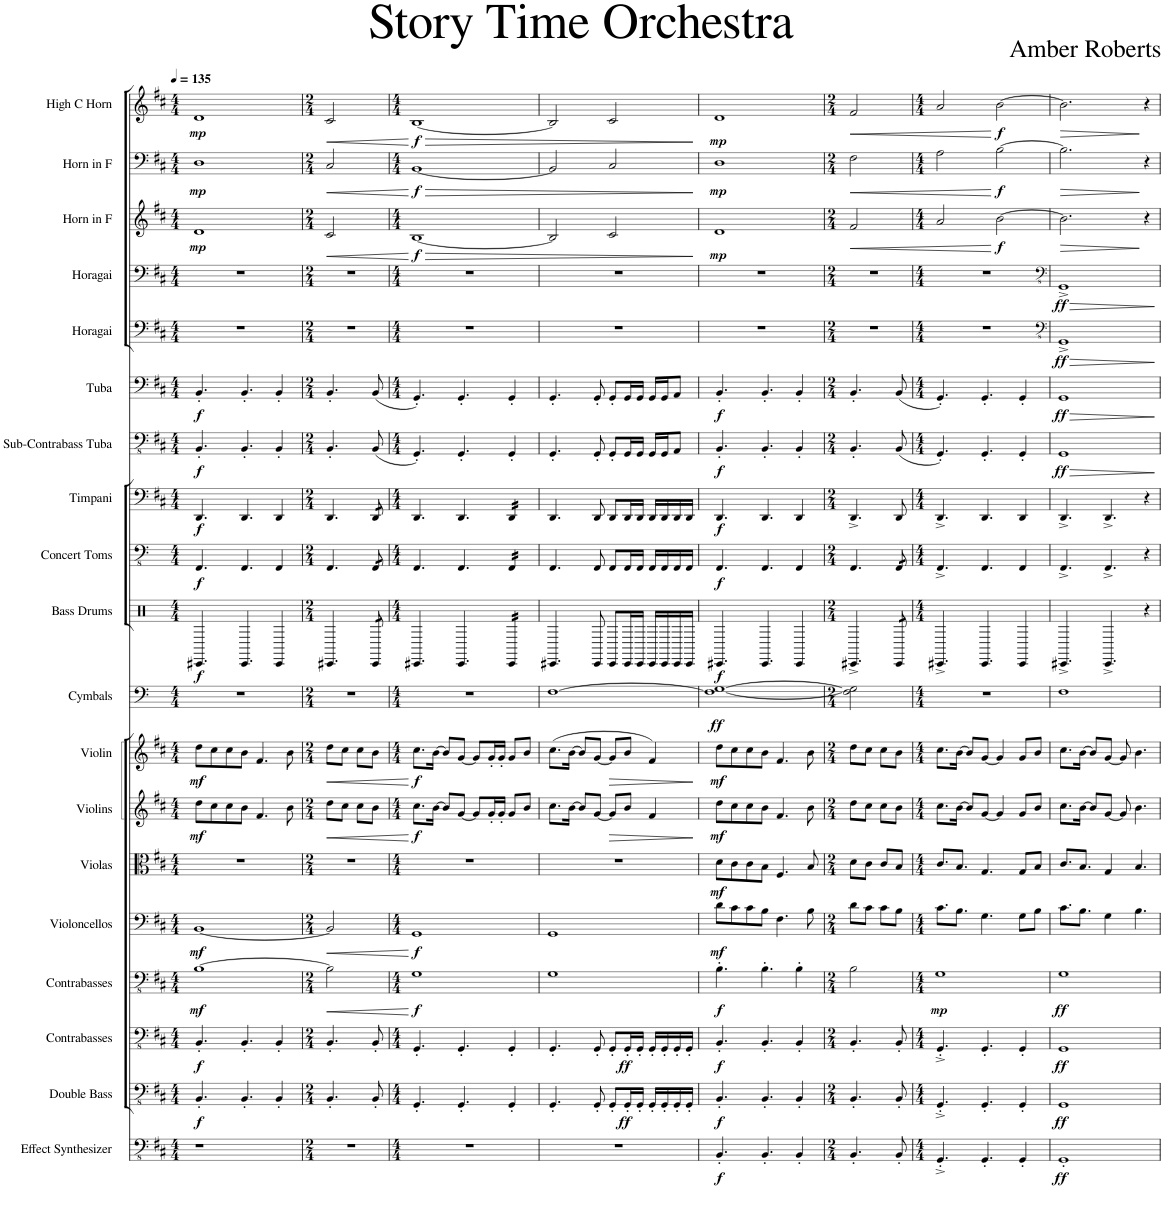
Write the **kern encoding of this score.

**kern	**dynam	**kern	**dynam	**kern	**dynam	**kern	**dynam	**kern	**dynam	**kern	**dynam	**kern	**dynam	**kern	**dynam	**kern	**dynam	**kern	**dynam	**kern	**dynam	**kern	**dynam	**kern	**dynam	**kern	**dynam	**kern	**dynam	**kern	**dynam	**kern	**dynam	**kern	**dynam	**kern	**dynam	**kern	**kern	**kern	**kern	**kern	**kern	**kern	**kern	**kern	**kern	**kern
*part30	*part30	*part29	*part29	*part28	*part28	*part27	*part27	*part26	*part26	*part25	*part25	*part24	*part24	*part23	*part23	*part22	*part22	*part21	*part21	*part20	*part20	*part19	*part19	*part18	*part18	*part17	*part17	*part16	*part16	*part15	*part15	*part14	*part14	*part13	*part13	*part12	*part12	*part11	*part10	*part9	*part8	*part7	*part6	*part5	*part4	*part3	*part2	*part1
*staff30	*staff30	*staff29	*staff29	*staff28	*staff28	*staff27	*staff27	*staff26	*staff26	*staff25	*staff25	*staff24	*staff24	*staff23	*staff23	*staff22	*staff22	*staff21	*staff21	*staff20	*staff20	*staff19	*staff19	*staff18	*staff18	*staff17	*staff17	*staff16	*staff16	*staff15	*staff15	*staff14	*staff14	*staff13	*staff13	*staff12	*staff12	*staff11	*staff10	*staff9	*staff8	*staff7	*staff6	*staff5	*staff4	*staff3	*staff2	*staff1
*I"Effect Synthesizer	*	*I"Double Bass	*	*I"Contrabasses	*	*I"Contrabasses	*	*I"Violoncellos	*	*I"Violas	*	*I"Violins	*	*I"Violin	*	*I"Cymbals	*	*I"Bass Drums	*	*I"Concert Toms	*	*I"Timpani	*	*I"Sub-Contrabass Tuba	*	*I"Tuba	*	*I"Horagai	*	*I"Horagai	*	*I"Horn in F	*	*I"Horn in F	*	*I"High C Horn	*	*I"Contrabassoon	*I"Bassoon	*I"A Bass Clarinet	*I"Clarinet	*I"Piccolo Clarinet	*I"Bass Oboe	*I"English Horn	*I"Oboe	*I"Pan Flute	*I"Flute	*I"Piccolo
*I'Synth.	*	*I'Db.	*	*I'Cbs.	*	*I'Cbs.	*	*I'Vcs.	*	*I'Vlas.	*	*I'Vlns.	*	*I'Vln.	*	*I'Cym.	*	*I'B.D.	*	*I'C. Toms	*	*I'Timp.	*	*I'SCb. Tb.	*	*I'Tba.	*	*I'Hor.	*	*I'Hor.	*	*	*	*	*	*I'H. C Hn.	*	*I'Cbsn.	*I'Bsn.	*I'A B. Cl.	*I'Cl.	*I'P. Cl.	*I'B. Ob.	*I'E. Hn.	*I'Ob.	*I'Pn. Fl.	*I'Fl.	*I'Picc.
*clefFv4	*	*clefFv4	*	*clefFv4	*	*clefFv4	*	*clefF4	*	*clefC3	*	*clefG2	*	*clefG2	*	*clefF4	*	*clefX	*	*clefFv4	*	*clefF4	*	*clefFv4	*	*clefF4	*	*clefF4	*	*clefF4	*	*clefG2	*	*clefF4	*	*clefG2	*	*clefFv4	*clefF4	*clefGv2	*clefG2	*clefG2	*clefGv2	*clefG2	*clefG2	*clefG2	*clefG2	*clefG^2
*	*	*ITrd7c12	*	*	*	*	*	*	*	*	*	*	*	*	*	*	*	*	*	*	*	*	*	*	*	*	*	*ITrd4c7	*	*ITrd4c7	*	*ITrd4c7	*	*ITrd4c7	*	*ITrd7c12	*	*	*	*ITrd8c14	*ITrd1c2	*ITrd1c2	*	*ITrd4c7	*	*	*	*ITrd-7c-12
*k[f#c#]	*	*k[f#c#]	*	*k[f#c#]	*	*k[f#c#]	*	*k[f#c#]	*	*k[f#c#]	*	*k[f#c#]	*	*k[f#c#]	*	*k[]	*	*k[]	*	*k[]	*	*k[f#c#]	*	*k[f#c#]	*	*k[f#c#]	*	*k[f#c#]	*	*k[f#c#]	*	*k[f#c#]	*	*k[f#c#]	*	*k[f#c#]	*	*k[f#c#]	*k[f#c#]	*k[f#c#]	*k[f#c#]	*k[f#c#]	*k[f#c#]	*k[f#c#]	*k[f#c#]	*k[f#c#]	*k[f#c#]	*k[f#c#]
*M4/4	*	*M4/4	*	*M4/4	*	*M4/4	*	*M4/4	*	*M4/4	*	*M4/4	*	*M4/4	*	*M4/4	*	*M4/4	*	*M4/4	*	*M4/4	*	*M4/4	*	*M4/4	*	*M4/4	*	*M4/4	*	*M4/4	*	*M4/4	*	*M4/4	*	*M4/4	*M4/4	*M4/4	*M4/4	*M4/4	*M4/4	*M4/4	*M4/4	*M4/4	*M4/4	*M4/4
*MM135	*	*MM135	*	*MM135	*	*MM135	*	*MM135	*	*MM135	*	*MM135	*	*MM135	*	*MM135	*	*MM135	*	*MM135	*	*MM135	*	*MM135	*	*MM135	*	*MM135	*	*MM135	*	*MM135	*	*MM135	*	*MM135	*	*MM135	*MM135	*MM135	*MM135	*MM135	*MM135	*MM135	*MM135	*MM135	*MM135	*MM135
=1	=1	=1	=1	=1	=1	=1	=1	=1	=1	=1	=1	=1	=1	=1	=1	=1	=1	=1	=1	=1	=1	=1	=1	=1	=1	=1	=1	=1	=1	=1	=1	=1	=1	=1	=1	=1	=1	=1	=1	=1	=1	=1	=1	=1	=1	=1	=1	=1
!	!	!	!LO:DY:b	!	!LO:DY:b	!	!LO:DY:b	!	!LO:DY:b	!	!	!	!LO:DY:b	!	!LO:DY:b	!	!	!	!LO:DY:b	!	!LO:DY:b	!	!LO:DY:b	!	!LO:DY:b	!	!LO:DY:b	!	!	!	!	!	!LO:DY:b	!	!LO:DY:b	!	!LO:DY:b	!	!	!	!	!	!	!	!	!	!	!
1r	.	4.BBB'/	f	4.BBB'/	f	[1BB	mf	[1BB	mf	1r	.	8dd\L	mf	8dd\L	mf	1r	.	4.CC#X/	f	4.FFF/	f	4.DD/	f	4.BBB'/	f	4.BB'/	f	1r	.	1r	.	1d	mp	1D	mp	1d	mp	1r	1r	1r	1r	1r	1r	1r	1r	1r	1r	1r
.	.	.	.	.	.	.	.	.	.	.	.	8cc#\	.	8cc#\	.	.	.	.	.	.	.	.	.	.	.	.	.	.	.	.	.	.	.	.	.	.	.	.	.	.	.	.	.	.	.	.	.	.
.	.	.	.	.	.	.	.	.	.	.	.	8cc#\	.	8cc#\	.	.	.	.	.	.	.	.	.	.	.	.	.	.	.	.	.	.	.	.	.	.	.	.	.	.	.	.	.	.	.	.	.	.
.	.	4.BBB'/	.	4.BBB'/	.	.	.	.	.	.	.	8b\J	.	8b\J	.	.	.	4.CC/	.	4.FFF/	.	4.DD/	.	4.BBB'/	.	4.BB'/	.	.	.	.	.	.	.	.	.	.	.	.	.	.	.	.	.	.	.	.	.	.
.	.	.	.	.	.	.	.	.	.	.	.	4.f#/	.	4.f#/	.	.	.	.	.	.	.	.	.	.	.	.	.	.	.	.	.	.	.	.	.	.	.	.	.	.	.	.	.	.	.	.	.	.
.	.	4BBB'/	.	4BBB'/	.	.	.	.	.	.	.	.	.	.	.	.	.	4CC/	.	4FFF/	.	4DD/	.	4BBB'/	.	4BB'/	.	.	.	.	.	.	.	.	.	.	.	.	.	.	.	.	.	.	.	.	.	.
.	.	.	.	.	.	.	.	.	.	.	.	8b\	.	8b\	.	.	.	.	.	.	.	.	.	.	.	.	.	.	.	.	.	.	.	.	.	.	.	.	.	.	.	.	.	.	.	.	.	.
=2	=2	=2	=2	=2	=2	=2	=2	=2	=2	=2	=2	=2	=2	=2	=2	=2	=2	=2	=2	=2	=2	=2	=2	=2	=2	=2	=2	=2	=2	=2	=2	=2	=2	=2	=2	=2	=2	=2	=2	=2	=2	=2	=2	=2	=2	=2	=2	=2
*M2/4	*	*M2/4	*	*M2/4	*	*M2/4	*	*M2/4	*	*M2/4	*	*M2/4	*	*M2/4	*	*M2/4	*	*M2/4	*	*M2/4	*	*M2/4	*	*M2/4	*	*M2/4	*	*M2/4	*	*M2/4	*	*M2/4	*	*M2/4	*	*M2/4	*	*M2/4	*M2/4	*M2/4	*M2/4	*M2/4	*M2/4	*M2/4	*M2/4	*M2/4	*M2/4	*M2/4
!	!	!	!	!	!	!	!LO:HP:b	!	!LO:HP:b	!	!	!	!LO:HP:b	!	!LO:HP:b	!	!	!	!	!	!	!	!	!	!	!	!	!	!	!	!	!	!LO:HP:b	!	!LO:HP:b	!	!LO:HP:b	!	!	!	!	!	!	!	!	!	!	!
2r	.	4.BBB'/	.	4.BBB'/	.	2BB\]	<	2BB/]	<	2r	.	8dd\L	<	8dd\L	<	2r	.	4.CC#X/	.	4.FFF/	.	4.DD/	.	4.BBB'/	.	4.BB'/	.	2r	.	2r	.	2c#/	<	2C#/	<	2c#/	<	2r	2r	2r	2r	2r	2r	2r	2r	2r	2r	2r
.	.	.	.	.	.	.	.	.	.	.	.	8cc#\J	.	8cc#\J	.	.	.	.	.	.	.	.	.	.	.	.	.	.	.	.	.	.	.	.	.	.	.	.	.	.	.	.	.	.	.	.	.	.
.	.	.	.	.	.	.	.	.	.	.	.	8cc#\L	.	8cc#\L	.	.	.	.	.	.	.	.	.	.	.	.	.	.	.	.	.	.	.	.	.	.	.	.	.	.	.	.	.	.	.	.	.	.
*	*	*	*	*	*	*	*	*	*	*	*	*	*	*	*	*	*	*tremolo	*	*	*	*	*	*	*	*	*	*	*	*	*	*	*	*	*	*	*	*	*	*	*	*	*	*	*	*	*	*
*	*	*	*	*	*	*	*	*	*	*	*	*	*	*	*	*	*	*	*	*tremolo	*	*	*	*	*	*	*	*	*	*	*	*	*	*	*	*	*	*	*	*	*	*	*	*	*	*	*	*
*	*	*	*	*	*	*	*	*	*	*	*	*	*	*	*	*	*	*	*	*	*	*tremolo	*	*	*	*	*	*	*	*	*	*	*	*	*	*	*	*	*	*	*	*	*	*	*	*	*	*
.	.	8BBB'/	.	8BBB'/	.	.	.	.	.	.	.	8b\J	.	8b\J	.	.	.	16CC/	.	16FFF/	.	16DD/	.	(8BBB/	.	(8BB/	.	.	.	.	.	.	.	.	.	.	.	.	.	.	.	.	.	.	.	.	.	.
.	.	.	.	.	.	.	.	.	.	.	.	.	.	.	.	.	.	16CC/	.	16FFF/	.	16DD/	.	.	.	.	.	.	.	.	.	.	.	.	.	.	.	.	.	.	.	.	.	.	.	.	.	.
*	*	*	*	*	*	*	*	*	*	*	*	*	*	*	*	*	*	*	*	*	*	*Xtremolo	*	*	*	*	*	*	*	*	*	*	*	*	*	*	*	*	*	*	*	*	*	*	*	*	*	*
*	*	*	*	*	*	*	*	*	*	*	*	*	*	*	*	*	*	*	*	*Xtremolo	*	*	*	*	*	*	*	*	*	*	*	*	*	*	*	*	*	*	*	*	*	*	*	*	*	*	*	*
*	*	*	*	*	*	*	*	*	*	*	*	*	*	*	*	*	*	*Xtremolo	*	*	*	*	*	*	*	*	*	*	*	*	*	*	*	*	*	*	*	*	*	*	*	*	*	*	*	*	*	*
.	.	.	.	.	.	.	[	.	[	.	.	.	[	.	[	.	.	.	.	.	.	.	.	.	.	.	.	.	.	.	.	.	[	.	[	.	[	.	.	.	.	.	.	.	.	.	.	.
=3	=3	=3	=3	=3	=3	=3	=3	=3	=3	=3	=3	=3	=3	=3	=3	=3	=3	=3	=3	=3	=3	=3	=3	=3	=3	=3	=3	=3	=3	=3	=3	=3	=3	=3	=3	=3	=3	=3	=3	=3	=3	=3	=3	=3	=3	=3	=3	=3
*M4/4	*	*M4/4	*	*M4/4	*	*M4/4	*	*M4/4	*	*M4/4	*	*M4/4	*	*M4/4	*	*M4/4	*	*M4/4	*	*M4/4	*	*M4/4	*	*M4/4	*	*M4/4	*	*M4/4	*	*M4/4	*	*M4/4	*	*M4/4	*	*M4/4	*	*M4/4	*M4/4	*M4/4	*M4/4	*M4/4	*M4/4	*M4/4	*M4/4	*M4/4	*M4/4	*M4/4
!	!	!	!	!	!	!	!LO:DY:b	!	!LO:DY:b	!	!	!	!LO:DY:b	!	!LO:DY:b	!	!	!	!	!	!	!	!	!	!	!	!	!	!	!	!	!	!LO:HP:b	!	!LO:HP:b	!	!LO:HP:b	!	!	!	!	!	!	!	!	!	!	!
!	!	!	!	!	!	!	!	!	!	!	!	!	!	!	!	!	!	!	!	!	!	!	!	!	!	!	!	!	!	!	!	!	!LO:DY:n=1:b	!	!LO:DY:n=1:b	!	!LO:DY:n=1:b	!	!	!	!	!	!	!	!	!	!	!
1r	.	4.GGG'/	.	4.GGG'/	.	1GG	f	1GG	f	1r	.	8.cc#\L	f	8.cc#\L	f	1r	.	4.CC#X/	.	4.FFF/	.	4.DD/	.	4.GGG'/)	.	4.GG'/)	.	1r	.	1r	.	[1B	> f	[1BB	> f	[1B	> f	1r	1r	1r	1r	1r	1r	1r	1r	1r	1r	1r
.	.	.	.	.	.	.	.	.	.	.	.	[16b\Jk	.	[16b\Jk	.	.	.	.	.	.	.	.	.	.	.	.	.	.	.	.	.	.	.	.	.	.	.	.	.	.	.	.	.	.	.	.	.	.
.	.	.	.	.	.	.	.	.	.	.	.	8b/L]	.	8b/L]	.	.	.	.	.	.	.	.	.	.	.	.	.	.	.	.	.	.	.	.	.	.	.	.	.	.	.	.	.	.	.	.	.	.
.	.	4.GGG'/	.	4.GGG'/	.	.	.	.	.	.	.	[8g/J	.	[8g/J	.	.	.	4.CC/	.	4.FFF/	.	4.DD/	.	4.GGG'/	.	4.GG'/	.	.	.	.	.	.	.	.	.	.	.	.	.	.	.	.	.	.	.	.	.	.
.	.	.	.	.	.	.	.	.	.	.	.	8g/L]	.	8g/L]	.	.	.	.	.	.	.	.	.	.	.	.	.	.	.	.	.	.	.	.	.	.	.	.	.	.	.	.	.	.	.	.	.	.
.	.	.	.	.	.	.	.	.	.	.	.	16g'/L	.	16g'/L	.	.	.	.	.	.	.	.	.	.	.	.	.	.	.	.	.	.	.	.	.	.	.	.	.	.	.	.	.	.	.	.	.	.
.	.	.	.	.	.	.	.	.	.	.	.	16g'/JJ	.	16g'/JJ	.	.	.	.	.	.	.	.	.	.	.	.	.	.	.	.	.	.	.	.	.	.	.	.	.	.	.	.	.	.	.	.	.	.
*	*	*	*	*	*	*	*	*	*	*	*	*	*	*	*	*	*	*tremolo	*	*	*	*	*	*	*	*	*	*	*	*	*	*	*	*	*	*	*	*	*	*	*	*	*	*	*	*	*	*
*	*	*	*	*	*	*	*	*	*	*	*	*	*	*	*	*	*	*	*	*tremolo	*	*	*	*	*	*	*	*	*	*	*	*	*	*	*	*	*	*	*	*	*	*	*	*	*	*	*	*
*	*	*	*	*	*	*	*	*	*	*	*	*	*	*	*	*	*	*	*	*	*	*tremolo	*	*	*	*	*	*	*	*	*	*	*	*	*	*	*	*	*	*	*	*	*	*	*	*	*	*
.	.	4GGG'/	.	4GGG'/	.	.	.	.	.	.	.	8g/L	.	8g/L	.	.	.	16CC/LL	.	16FFF/LL	.	16DD/LL	.	4GGG'/	.	4GG'/	.	.	.	.	.	.	.	.	.	.	.	.	.	.	.	.	.	.	.	.	.	.
.	.	.	.	.	.	.	.	.	.	.	.	.	.	.	.	.	.	16CC/	.	16FFF/	.	16DD/	.	.	.	.	.	.	.	.	.	.	.	.	.	.	.	.	.	.	.	.	.	.	.	.	.	.
.	.	.	.	.	.	.	.	.	.	.	.	8b/J	.	8b/J	.	.	.	16CC/	.	16FFF/	.	16DD/	.	.	.	.	.	.	.	.	.	.	.	.	.	.	.	.	.	.	.	.	.	.	.	.	.	.
.	.	.	.	.	.	.	.	.	.	.	.	.	.	.	.	.	.	16CC/JJ	.	16FFF/JJ	.	16DD/JJ	.	.	.	.	.	.	.	.	.	.	.	.	.	.	.	.	.	.	.	.	.	.	.	.	.	.
*	*	*	*	*	*	*	*	*	*	*	*	*	*	*	*	*	*	*	*	*	*	*Xtremolo	*	*	*	*	*	*	*	*	*	*	*	*	*	*	*	*	*	*	*	*	*	*	*	*	*	*
*	*	*	*	*	*	*	*	*	*	*	*	*	*	*	*	*	*	*	*	*Xtremolo	*	*	*	*	*	*	*	*	*	*	*	*	*	*	*	*	*	*	*	*	*	*	*	*	*	*	*	*
*	*	*	*	*	*	*	*	*	*	*	*	*	*	*	*	*	*	*Xtremolo	*	*	*	*	*	*	*	*	*	*	*	*	*	*	*	*	*	*	*	*	*	*	*	*	*	*	*	*	*	*
=4	=4	=4	=4	=4	=4	=4	=4	=4	=4	=4	=4	=4	=4	=4	=4	=4	=4	=4	=4	=4	=4	=4	=4	=4	=4	=4	=4	=4	=4	=4	=4	=4	=4	=4	=4	=4	=4	=4	=4	=4	=4	=4	=4	=4	=4	=4	=4	=4
1r	.	4.GGG'/	.	4.GGG'/	.	1GG	.	1GG	.	1r	.	8.cc#\L	.	(8.cc#\L	.	[1F	.	4.CC#X/	.	4.FFF/	.	4.DD/	.	4.GGG'/	.	4.GG'/	.	1r	.	1r	.	2B/]	.	2BB/]	.	2B/]	.	1r	1r	1r	1r	1r	1r	1r	1r	1r	1r	1r
.	.	.	.	.	.	.	.	.	.	.	.	[16b\Jk	.	[16b\Jk	.	.	.	.	.	.	.	.	.	.	.	.	.	.	.	.	.	.	.	.	.	.	.	.	.	.	.	.	.	.	.	.	.	.
.	.	.	.	.	.	.	.	.	.	.	.	8b/L]	.	8b/L]	.	.	.	.	.	.	.	.	.	.	.	.	.	.	.	.	.	.	.	.	.	.	.	.	.	.	.	.	.	.	.	.	.	.
.	.	8GGG'/	.	8GGG'/	.	.	.	.	.	.	.	[8g/J	.	[8g/J	.	.	.	8CC/	.	8FFF/	.	8DD/	.	8GGG'/	.	8GG'/	.	.	.	.	.	.	.	.	.	.	.	.	.	.	.	.	.	.	.	.	.	.
!	!	!	!	!	!	!	!	!	!	!	!	!	!LO:HP:b	!	!LO:HP:b	!	!	!	!	!	!	!	!	!	!	!	!	!	!	!	!	!	!	!	!	!	!	!	!	!	!	!	!	!	!	!	!	!
.	.	8GGG'/L	.	8GGG'/L	.	.	.	.	.	.	.	8g/L]	>	8g/L]	>	.	.	8CC/L	.	8FFF/L	.	8DD/L	.	8GGG'/L	.	8GG'/L	.	.	.	.	.	2c#/	.	2C#/	.	2c#/	.	.	.	.	.	.	.	.	.	.	.	.
!	!	!	!LO:DY:b	!	!LO:DY:b	!	!	!	!	!	!	!	!	!	!	!	!	!	!	!	!	!	!	!	!	!	!	!	!	!	!	!	!	!	!	!	!	!	!	!	!	!	!	!	!	!	!	!
.	.	16GGG'/L	ff	16GGG'/L	ff	.	.	.	.	.	.	8b/J	.	8b/J	.	.	.	16CC/L	.	16FFF/L	.	16DD/L	.	16GGG/L	.	16GG/L	.	.	.	.	.	.	.	.	.	.	.	.	.	.	.	.	.	.	.	.	.	.
.	.	16GGG'/JJ	.	16GGG'/JJ	.	.	.	.	.	.	.	.	.	.	.	.	.	16CC/JJ	.	16FFF/JJ	.	16DD/JJ	.	16GGG/JJ	.	16GG/JJ	.	.	.	.	.	.	.	.	.	.	.	.	.	.	.	.	.	.	.	.	.	.
.	.	16GGG'/LL	.	16GGG'/LL	.	.	.	.	.	.	.	4f#/	.	4f#/)	.	.	.	16CC/LL	.	16FFF/LL	.	16DD/LL	.	16GGG/LL	.	16GG/LL	.	.	.	.	.	.	.	.	.	.	.	.	.	.	.	.	.	.	.	.	.	.
.	.	16GGG'/	.	16GGG'/	.	.	.	.	.	.	.	.	.	.	.	.	.	16CC/	.	16FFF/	.	16DD/	.	16GGG/J	.	16GG/J	.	.	.	.	.	.	.	.	.	.	.	.	.	.	.	.	.	.	.	.	.	.
.	.	16GGG'/	.	16GGG'/	.	.	.	.	.	.	.	.	.	.	.	.	.	16CC/	.	16FFF/	.	16DD/	.	8AAA/J	.	8AA/J	.	.	.	.	.	.	.	.	.	.	.	.	.	.	.	.	.	.	.	.	.	.
.	.	16GGG'/JJ	.	16GGG'/JJ	.	.	.	.	.	.	.	.	.	.	.	.	.	16CC/JJ	.	16FFF/JJ	.	16DD/JJ	.	.	.	.	.	.	.	.	.	.	.	.	.	.	.	.	.	.	.	.	.	.	.	.	.	.
.	.	.	.	.	.	.	.	.	.	.	.	.	]	.	]	.	.	.	.	.	.	.	.	.	.	.	.	.	.	.	.	.	]	.	]	.	]	.	.	.	.	.	.	.	.	.	.	.
=5	=5	=5	=5	=5	=5	=5	=5	=5	=5	=5	=5	=5	=5	=5	=5	=5	=5	=5	=5	=5	=5	=5	=5	=5	=5	=5	=5	=5	=5	=5	=5	=5	=5	=5	=5	=5	=5	=5	=5	=5	=5	=5	=5	=5	=5	=5	=5	=5
!	!LO:DY:b	!	!LO:DY:b	!	!LO:DY:b	!	!LO:DY:b	!	!LO:DY:b	!	!LO:DY:b	!	!LO:DY:b	!	!LO:DY:b	!	!LO:DY:b	!	!LO:DY:b	!	!LO:DY:b	!	!LO:DY:b	!	!LO:DY:b	!	!LO:DY:b	!	!	!	!	!	!LO:DY:b	!	!LO:DY:b	!	!LO:DY:b	!	!	!	!	!	!	!	!	!	!	!
4.BBB'/	f	4.BBB'/	f	4.BBB'/	f	4.BB'\	f	8d\L	mf	8d\L	mf	8dd\L	mf	8dd\L	mf	1F_ [1G	ff	4.CC#X/	f	4.FFF/	f	4.DD/	f	4.BBB'/	f	4.BB'/	f	1r	.	1r	.	1d	mp	1D	mp	1d	mp	1r	1r	1r	1r	1r	1r	1r	1r	1r	1r	1r
.	.	.	.	.	.	.	.	8c#\	.	8c#\	.	8cc#\	.	8cc#\	.	.	.	.	.	.	.	.	.	.	.	.	.	.	.	.	.	.	.	.	.	.	.	.	.	.	.	.	.	.	.	.	.	.
.	.	.	.	.	.	.	.	8c#\	.	8c#\	.	8cc#\	.	8cc#\	.	.	.	.	.	.	.	.	.	.	.	.	.	.	.	.	.	.	.	.	.	.	.	.	.	.	.	.	.	.	.	.	.	.
4.BBB'/	.	4.BBB'/	.	4.BBB'/	.	4.BB'\	.	8B\J	.	8B\J	.	8b\J	.	8b\J	.	.	.	4.CC/	.	4.FFF/	.	4.DD/	.	4.BBB'/	.	4.BB'/	.	.	.	.	.	.	.	.	.	.	.	.	.	.	.	.	.	.	.	.	.	.
.	.	.	.	.	.	.	.	4.F#\	.	4.F#/	.	4.f#/	.	4.f#/	.	.	.	.	.	.	.	.	.	.	.	.	.	.	.	.	.	.	.	.	.	.	.	.	.	.	.	.	.	.	.	.	.	.
4BBB'/	.	4BBB'/	.	4BBB'/	.	4BB'\	.	.	.	.	.	.	.	.	.	.	.	4CC/	.	4FFF/	.	4DD/	.	4BBB'/	.	4BB'/	.	.	.	.	.	.	.	.	.	.	.	.	.	.	.	.	.	.	.	.	.	.
.	.	.	.	.	.	.	.	8B\	.	8B/	.	8b\	.	8b\	.	.	.	.	.	.	.	.	.	.	.	.	.	.	.	.	.	.	.	.	.	.	.	.	.	.	.	.	.	.	.	.	.	.
=6	=6	=6	=6	=6	=6	=6	=6	=6	=6	=6	=6	=6	=6	=6	=6	=6	=6	=6	=6	=6	=6	=6	=6	=6	=6	=6	=6	=6	=6	=6	=6	=6	=6	=6	=6	=6	=6	=6	=6	=6	=6	=6	=6	=6	=6	=6	=6	=6
*M2/4	*	*M2/4	*	*M2/4	*	*M2/4	*	*M2/4	*	*M2/4	*	*M2/4	*	*M2/4	*	*M2/4	*	*M2/4	*	*M2/4	*	*M2/4	*	*M2/4	*	*M2/4	*	*M2/4	*	*M2/4	*	*M2/4	*	*M2/4	*	*M2/4	*	*M2/4	*M2/4	*M2/4	*M2/4	*M2/4	*M2/4	*M2/4	*M2/4	*M2/4	*M2/4	*M2/4
!	!	!	!	!	!	!	!	!	!	!	!	!	!	!	!	!	!	!	!	!	!	!	!	!	!	!	!	!	!	!	!	!	!LO:HP:b	!	!LO:HP:b	!	!LO:HP:b	!	!	!	!	!	!	!	!	!	!	!
4.BBB'/	.	4.BBB'/	.	4.BBB'/	.	2BB\	.	8d\L	.	8d\L	.	8dd\L	.	8dd\L	.	2F\] 2G\]	.	4.CC#X^/	.	4.FFF/	.	4.DD^/	.	4.BBB'/	.	4.BB'/	.	2r	.	2r	.	2f#/	<	2F#\	<	2f#/	<	2r	2r	2r	2r	2r	2r	2r	2r	2r	2r	2r
.	.	.	.	.	.	.	.	8c#\J	.	8c#\J	.	8cc#\J	.	8cc#\J	.	.	.	.	.	.	.	.	.	.	.	.	.	.	.	.	.	.	.	.	.	.	.	.	.	.	.	.	.	.	.	.	.	.
.	.	.	.	.	.	.	.	8c#\L	.	8c#/L	.	8cc#\L	.	8cc#\L	.	.	.	.	.	.	.	.	.	.	.	.	.	.	.	.	.	.	.	.	.	.	.	.	.	.	.	.	.	.	.	.	.	.
*	*	*	*	*	*	*	*	*	*	*	*	*	*	*	*	*	*	*tremolo	*	*	*	*	*	*	*	*	*	*	*	*	*	*	*	*	*	*	*	*	*	*	*	*	*	*	*	*	*	*
*	*	*	*	*	*	*	*	*	*	*	*	*	*	*	*	*	*	*	*	*tremolo	*	*	*	*	*	*	*	*	*	*	*	*	*	*	*	*	*	*	*	*	*	*	*	*	*	*	*	*
8BBB'/	.	8BBB'/	.	8BBB'/	.	.	.	8B\J	.	8B/J	.	8b\J	.	8b\J	.	.	.	16CC/	.	16FFF/	.	8DD/	.	(8BBB/	.	(8BB/	.	.	.	.	.	.	.	.	.	.	.	.	.	.	.	.	.	.	.	.	.	.
.	.	.	.	.	.	.	.	.	.	.	.	.	.	.	.	.	.	16CC/	.	16FFF/	.	.	.	.	.	.	.	.	.	.	.	.	.	.	.	.	.	.	.	.	.	.	.	.	.	.	.	.
*	*	*	*	*	*	*	*	*	*	*	*	*	*	*	*	*	*	*	*	*Xtremolo	*	*	*	*	*	*	*	*	*	*	*	*	*	*	*	*	*	*	*	*	*	*	*	*	*	*	*	*
*	*	*	*	*	*	*	*	*	*	*	*	*	*	*	*	*	*	*Xtremolo	*	*	*	*	*	*	*	*	*	*	*	*	*	*	*	*	*	*	*	*	*	*	*	*	*	*	*	*	*	*
=7	=7	=7	=7	=7	=7	=7	=7	=7	=7	=7	=7	=7	=7	=7	=7	=7	=7	=7	=7	=7	=7	=7	=7	=7	=7	=7	=7	=7	=7	=7	=7	=7	=7	=7	=7	=7	=7	=7	=7	=7	=7	=7	=7	=7	=7	=7	=7	=7
*M4/4	*	*M4/4	*	*M4/4	*	*M4/4	*	*M4/4	*	*M4/4	*	*M4/4	*	*M4/4	*	*M4/4	*	*M4/4	*	*M4/4	*	*M4/4	*	*M4/4	*	*M4/4	*	*M4/4	*	*M4/4	*	*M4/4	*	*M4/4	*	*M4/4	*	*M4/4	*M4/4	*M4/4	*M4/4	*M4/4	*M4/4	*M4/4	*M4/4	*M4/4	*M4/4	*M4/4
!	!	!	!	!	!	!	!LO:DY:b	!	!	!	!	!	!	!	!	!	!	!	!	!	!	!	!	!	!	!	!	!	!	!	!	!	!	!	!	!	!	!	!	!	!	!	!	!	!	!	!	!
4.GGG'^/	.	4.GGG'^/	.	4.GGG'^/	.	1GG	mp	8.c#\L	.	8.c#/L	.	8.cc#\L	.	8.cc#\L	.	1r	.	4.CC#X^/	.	4.FFF^/	.	4.DD^/	.	4.GGG'/)	.	4.GG'/)	.	1r	.	1r	.	2a/	.	2A\	.	2a/	.	1r	1r	1r	1r	1r	1r	1r	1r	1r	1r	1r
.	.	.	.	.	.	.	.	8.B\J	.	8.B/J	.	[16b\Jk	.	[16b\Jk	.	.	.	.	.	.	.	.	.	.	.	.	.	.	.	.	.	.	.	.	.	.	.	.	.	.	.	.	.	.	.	.	.	.
.	.	.	.	.	.	.	.	.	.	.	.	8b/L]	.	8b/L]	.	.	.	.	.	.	.	.	.	.	.	.	.	.	.	.	.	.	.	.	.	.	.	.	.	.	.	.	.	.	.	.	.	.
4.GGG'/	.	4.GGG'/	.	4.GGG'/	.	.	.	4.G\	.	4.G/	.	[8g/J	.	[8g/J	.	.	.	4.CC/	.	4.FFF/	.	4.DD/	.	4.GGG'/	.	4.GG'/	.	.	.	.	.	.	.	.	.	.	.	.	.	.	.	.	.	.	.	.	.	.
!	!	!	!	!	!	!	!	!	!	!	!	!	!	!	!	!	!	!	!	!	!	!	!	!	!	!	!	!	!	!	!	!	!LO:DY:n=1:b	!	!LO:DY:n=1:b	!	!LO:DY:n=1:b	!	!	!	!	!	!	!	!	!	!	!
.	.	.	.	.	.	.	.	.	.	.	.	4g/]	.	4g/]	.	.	.	.	.	.	.	.	.	.	.	.	.	.	.	.	.	[2b\	[ f	[2B\	[ f	[2b\	[ f	.	.	.	.	.	.	.	.	.	.	.
4GGG'/	.	4GGG'/	.	4GGG'/	.	.	.	8G\L	.	8G/L	.	8g/L	.	8g/L	.	.	.	4CC/	.	4FFF/	.	4DD/	.	4GGG'/	.	4GG'/	.	.	.	.	.	.	.	.	.	.	.	.	.	.	.	.	.	.	.	.	.	.
.	.	.	.	.	.	.	.	8B\J	.	8B/J	.	8b/J	.	8b/J	.	.	.	.	.	.	.	.	.	.	.	.	.	.	.	.	.	.	.	.	.	.	.	.	.	.	.	.	.	.	.	.	.	.
=8	=8	=8	=8	=8	=8	=8	=8	=8	=8	=8	=8	=8	=8	=8	=8	=8	=8	=8	=8	=8	=8	=8	=8	=8	=8	=8	=8	=8	=8	=8	=8	=8	=8	=8	=8	=8	=8	=8	=8	=8	=8	=8	=8	=8	=8	=8	=8	=8
*	*	*	*	*	*	*	*	*	*	*	*	*	*	*	*	*	*	*	*	*	*	*	*	*	*	*	*	*clefFv4	*	*clefFv4	*	*	*	*	*	*	*	*	*	*	*	*	*	*	*	*	*	*
!	!LO:DY:b	!	!LO:DY:b	!	!LO:DY:b	!	!LO:DY:b	!	!	!	!	!	!	!	!	!	!	!	!	!	!	!	!	!	!LO:HP:b	!	!LO:HP:b	!	!LO:HP:b	!	!LO:HP:b	!	!LO:HP:b	!	!LO:HP:b	!	!LO:HP:b	!	!	!	!	!	!	!	!	!	!	!
!	!	!	!	!	!	!	!	!	!	!	!	!	!	!	!	!	!	!	!	!	!	!	!	!	!LO:DY:n=1:b	!	!LO:DY:n=1:b	!	!LO:DY:n=1:b	!	!LO:DY:n=1:b	!	!	!	!	!	!	!	!	!	!	!	!	!	!	!	!	!
1GGG'	ff	1GGG	ff	1GGG	ff	1GG	ff	8.c#\L	.	8.c#/L	.	8.cc#\L	.	8.cc#\L	.	1F	.	4.CC#X^/	.	4.FFF^/	.	4.DD^/	.	1GGG	> ff	1GG	> ff	1GGG^	> ff	1GGG^	> ff	2.b\]	>	2.B\]	>	2.b\]	>	1r	1r	1r	1r	1r	1r	1r	1r	1r	1r	4r
.	.	.	.	.	.	.	.	8.B\J	.	8.B/J	.	[16b\Jk	.	[16b\Jk	.	.	.	.	.	.	.	.	.	.	.	.	.	.	.	.	.	.	.	.	.	.	.	.	.	.	.	.	.	.	.	.	.	.
.	.	.	.	.	.	.	.	.	.	.	.	8b/L]	.	8b/L]	.	.	.	.	.	.	.	.	.	.	.	.	.	.	.	.	.	.	.	.	.	.	.	.	.	.	.	.	.	.	.	.	.	4r
.	.	.	.	.	.	.	.	4G\	.	4G/	.	[8g/J	.	[8g/J	.	.	.	4.CC^/	.	4.FFF^/	.	4.DD^/	.	.	.	.	.	.	.	.	.	.	.	.	.	.	.	.	.	.	.	.	.	.	.	.	.	.
.	.	.	.	.	.	.	.	.	.	.	.	8g/]	.	8g/]	.	.	.	.	.	.	.	.	.	.	.	.	.	.	.	.	.	.	.	.	.	.	.	.	.	.	.	.	.	.	.	.	.	4r
.	.	.	.	.	.	.	.	4.B\	.	4.B/	.	4.b\	.	4.b\	.	.	.	.	.	.	.	.	.	.	.	.	.	.	.	.	.	.	.	.	.	.	.	.	.	.	.	.	.	.	.	.	.	.
.	.	.	.	.	.	.	.	.	.	.	.	.	.	.	.	.	.	4r	.	4r	.	4r	.	.	.	.	.	.	.	.	.	4r	]	4r	]	4r	]	.	.	.	.	.	.	.	.	.	.	8r
.	.	.	.	.	.	.	.	.	.	.	.	.	.	.	.	.	.	.	.	.	.	.	.	.	.	.	.	.	.	.	.	.	.	.	.	.	.	.	.	.	.	.	.	.	.	.	.	16r
.	.	.	.	.	.	.	.	.	.	.	.	.	.	.	.	.	.	.	.	.	.	.	.	.	.	.	.	.	.	.	.	.	.	.	.	.	.	.	.	.	.	.	.	.	.	.	.	16r
.	.	.	.	.	.	.	.	.	.	.	.	.	.	.	.	.	.	.	.	.	.	.	.	.	]	.	]	.	]	.	]	.	.	.	.	.	.	.	.	.	.	.	.	.	.	.	.	.
=	=	=	=	=	=	=	=	=	=	=	=	=	=	=	=	=	=	=	=	=	=	=	=	=	=	=	=	=	=	=	=	=	=	=	=	=	=	=	=	=	=	=	=	=	=	=	=	=
*-	*-	*-	*-	*-	*-	*-	*-	*-	*-	*-	*-	*-	*-	*-	*-	*-	*-	*-	*-	*-	*-	*-	*-	*-	*-	*-	*-	*-	*-	*-	*-	*-	*-	*-	*-	*-	*-	*-	*-	*-	*-	*-	*-	*-	*-	*-	*-	*-
